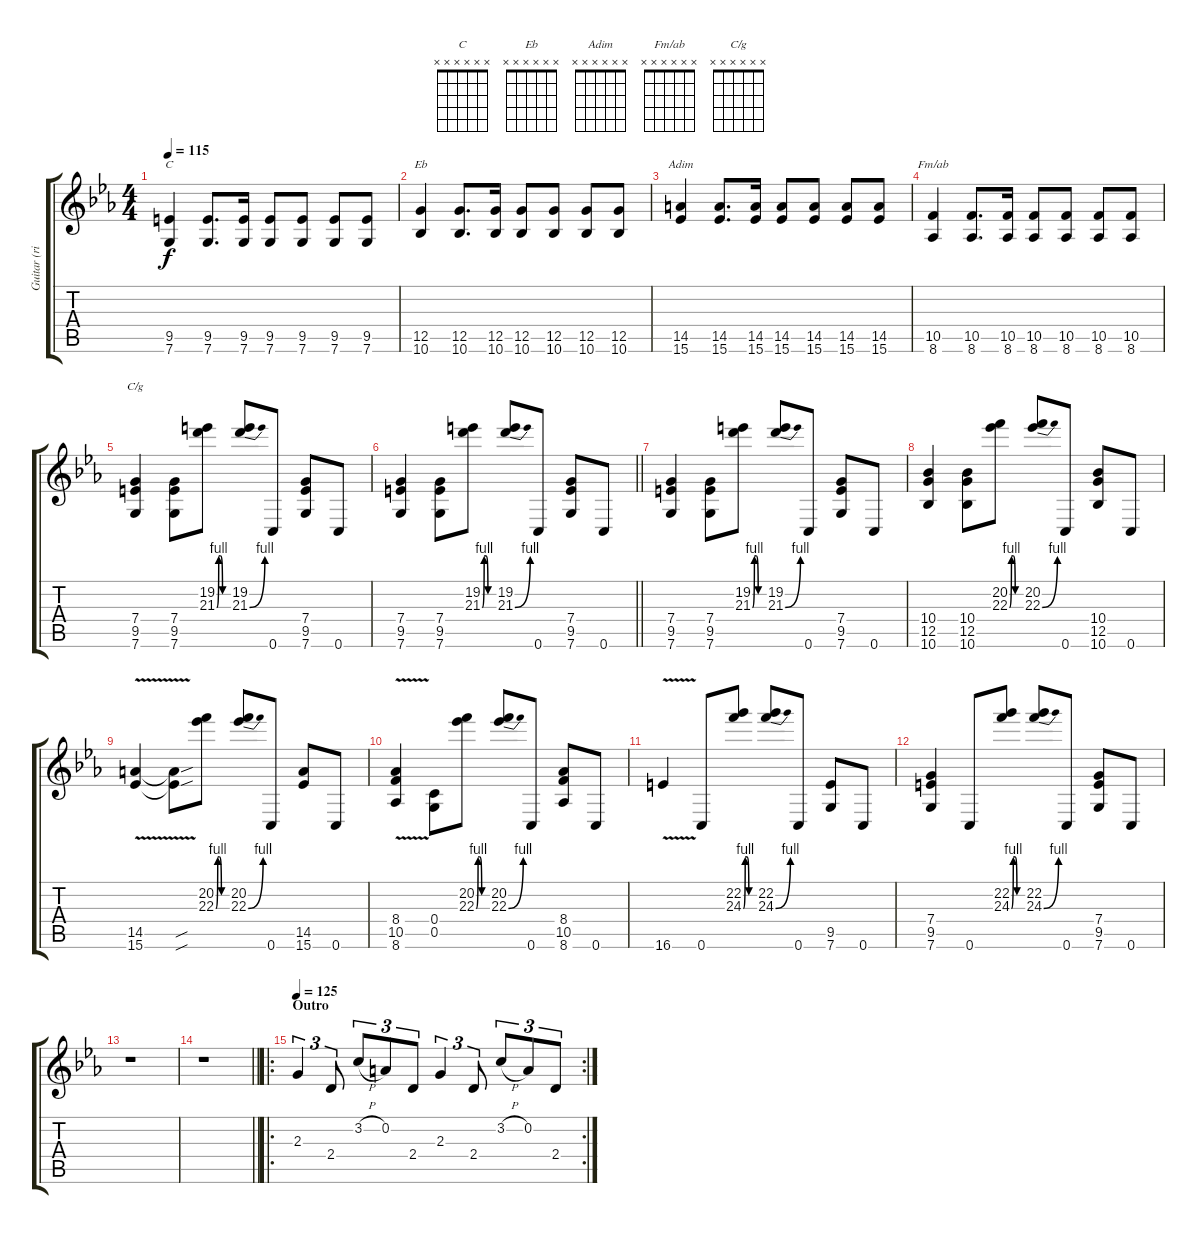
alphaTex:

\track ("Guitar (right)" "Guitar (ri") {instrument overdrivenguitar}
\staff {score tabs}
\tuning (D4 A3 F3 C3 G2 C2) {hide}
\chord ("C" x x x x x x)
\chord ("Eb" x x x x x x)
\chord ("Adim" x x x x x x)
\chord ("Fm/ab" x x x x x x)
\chord ("C/g" x x x x x x)
\ts (4 4)
\tempo 115
\clef g2
\ks cminor
(9.5 7.6).4{ch "C" dy f} (9.5 7.6).8{d} (9.5 7.6).16 (9.5 7.6).8 (9.5 7.6).8 (9.5 7.6).8 (9.5 7.6).8 |
(12.5 10.6).4{ch "Eb"} (12.5 10.6).8{d} (12.5 10.6).16 (12.5 10.6).8 (12.5 10.6).8 (12.5 10.6).8 (12.5 10.6).8 |
(14.5 15.6).4{ch "Adim"} (14.5 15.6).8{d} (14.5 15.6).16 (14.5 15.6).8 (14.5 15.6).8 (14.5 15.6).8 (14.5 15.6).8 |
(10.5 8.6).4{ch "Fm/ab"} (10.5 8.6).8{d} (10.5 8.6).16 (10.5 8.6).8 (10.5 8.6).8 (10.5 8.6).8 (10.5 8.6).8 |
(7.4 9.5 7.6).4{ch "C/g"} (7.4 9.5 7.6).8 (19.2 21.3{be (custom 0 0 10 4 20 4 30 0 60 0)}).8 (19.2 21.3{be (bend 0 0 60 4)}).8 0.6.8 (7.4 9.5 7.6).8 0.6.8 |
\barLineRight lightlight
(7.4 9.5 7.6).4 (7.4 9.5 7.6).8 (19.2 21.3{be (custom 0 0 10 4 20 4 30 0 60 0)}).8 (19.2 21.3{be (bend 0 0 60 4)}).8 0.6.8 (7.4 9.5 7.6).8 0.6.8 |
(7.4 9.5 7.6).4 (7.4 9.5 7.6).8 (19.2 21.3{be (custom 0 0 10 4 20 4 30 0 60 0)}).8 (19.2 21.3{be (bend 0 0 60 4)}).8 0.6.8 (7.4 9.5 7.6).8 0.6.8 |
(10.4 12.5 10.6).4 (10.4 12.5 10.6).8 (20.2 22.3{be (custom 0 0 10 4 20 4 30 0 60 0)}).8 (20.2 22.3{be (bend 0 0 60 4)}).8 0.6.8 (10.4 12.5 10.6).8 0.6.8 |
(14.5{v} 15.6{v}).4 (14.5{sou t} 15.6{sou t}).8 (20.2 22.3{be (custom 0 0 10 4 20 4 30 0 60 0)}).8 (20.2 22.3{be (bend 0 0 60 4)}).8 0.6.8 (14.5 15.6).8 0.6.8 |
(8.4{v} 10.5{v} 8.6{v}).4 (0.4 0.5).8 (20.2 22.3{be (custom 0 0 10 4 20 4 30 0 60 0)}).8 (20.2 22.3{be (bend 0 0 60 4)}).8 0.6.8 (8.4 10.5 8.6).8 0.6.8 |
16.6{v}.4 0.6.8 (22.2 24.3{be (custom 0 0 10 4 20 4 30 0 60 0)}).8 (22.2 24.3{be (bend 0 0 60 4)}).8 0.6.8 (9.5 7.6).8 0.6.8 |
(7.4 9.5 7.6).4 0.6.8 (22.2 24.3{be (custom 0 0 10 4 20 4 30 0 60 0)}).8 (22.2 24.3{be (bend 0 0 60 4)}).8 0.6.8 (7.4 9.5 7.6).8 0.6.8 |
r.1 |
\barLineRight lightlight
r.1 |
\ro
\rc 2
\section ("" "Outro")
\tempo 125
2.3.4{tu (3 2)} 2.4.8{tu (3 2)} 3.2{h}.8{tu (3 2)} 0.2.8{tu (3 2)} 2.4.8{tu (3 2)} 2.3.4{tu (3 2)} 2.4.8{tu (3 2)} 3.2{h}.8{tu (3 2)} 0.2.8{tu (3 2)} 2.4.8{tu (3 2)}
